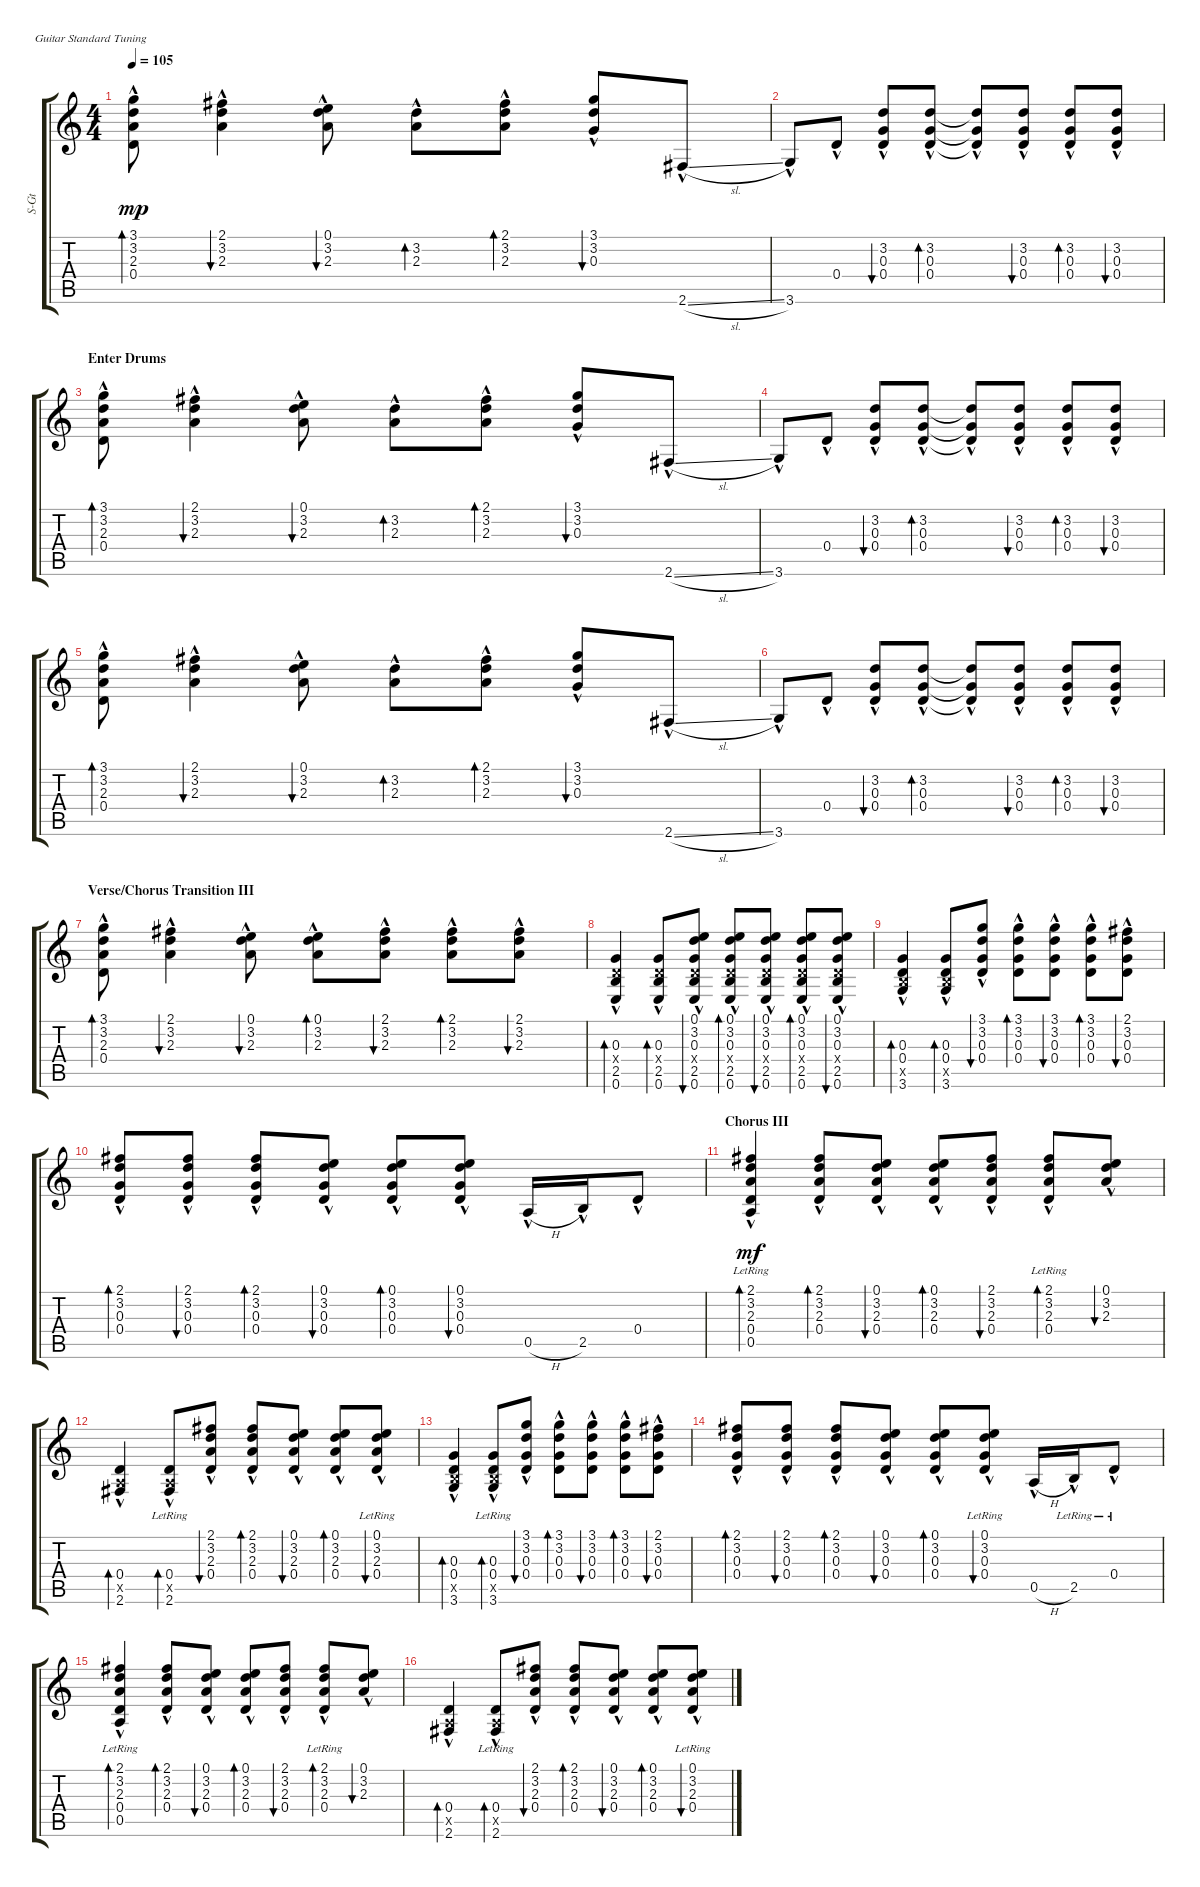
\defaultSystemsLayout 4
\otherSystemsTrackNameOrientation horizontal
\chordDiagramsInScore
\track ("Zakk Wylde Acoustic Rhythm" "S-Gt") {instrument acousticguitarsteel}
\staff {score tabs}
\tuning (E4 B3 G3 D3 A2 E2)
\ts (4 4)
\tempo 105
\clef g2
\ks c
(3.1{hac} 0.4{hac} 2.3{hac} 3.2{hac}).8{bd 116 dy mp} (2.1{hac} 3.2{hac} 2.3{hac}).4{bu 78} (0.1{hac} 2.3{hac} 3.2{hac}).8{bu 77} (3.2{hac} 2.3{hac}).8{bd 76} (2.1{hac} 2.3{hac} 3.2{hac}).8{bd 75} (3.1{hac} 3.2{hac} 0.3{hac}).8{bu 74} 2.6{sl hac}.8 |
3.6{hac}.8 0.4{hac}.8 (0.3{hac} 3.2{hac} 0.4{hac}).8{bu 56} (3.2{hac} 0.4{hac} 0.3{hac}).8{bd 53} (0.4{hac t} 0.3{hac t} 3.2{hac t}).8 (0.4{hac} 0.3{hac} 3.2{hac}).8{bu 55} (0.4{hac} 0.3{hac} 3.2{hac}).8{bd 52} (0.4{hac} 0.3{hac} 3.2{hac}).8{bu 54} |
\section ("" "Enter Drums")
(3.1{hac} 0.4{hac} 2.3{hac} 3.2{hac}).8{bd 116} (2.1{hac} 3.2{hac} 2.3{hac}).4{bu 78} (0.1{hac} 2.3{hac} 3.2{hac}).8{bu 77} (3.2{hac} 2.3{hac}).8{bd 76} (2.1{hac} 2.3{hac} 3.2{hac}).8{bd 75} (3.1{hac} 3.2{hac} 0.3{hac}).8{bu 74} 2.6{sl hac}.8 |
3.6{hac}.8 0.4{hac}.8 (0.3{hac} 3.2{hac} 0.4{hac}).8{bu 56} (3.2{hac} 0.4{hac} 0.3{hac}).8{bd 53} (0.4{hac t} 0.3{hac t} 3.2{hac t}).8 (0.4{hac} 0.3{hac} 3.2{hac}).8{bu 55} (0.4{hac} 0.3{hac} 3.2{hac}).8{bd 52} (0.4{hac} 0.3{hac} 3.2{hac}).8{bu 54} |
(3.1{hac} 0.4{hac} 2.3{hac} 3.2{hac}).8{bd 116} (2.1{hac} 3.2{hac} 2.3{hac}).4{bu 78} (0.1{hac} 2.3{hac} 3.2{hac}).8{bu 77} (3.2{hac} 2.3{hac}).8{bd 76} (2.1{hac} 2.3{hac} 3.2{hac}).8{bd 75} (3.1{hac} 3.2{hac} 0.3{hac}).8{bu 74} 2.6{sl hac}.8 |
3.6{hac}.8 0.4{hac}.8 (0.3{hac} 3.2{hac} 0.4{hac}).8{bu 56} (3.2{hac} 0.4{hac} 0.3{hac}).8{bd 53} (0.4{hac t} 0.3{hac t} 3.2{hac t}).8 (0.4{hac} 0.3{hac} 3.2{hac}).8{bu 55} (0.4{hac} 0.3{hac} 3.2{hac}).8{bd 52} (0.4{hac} 0.3{hac} 3.2{hac}).8{bu 54} |
\section ("" "Verse/Chorus Transition III")
(0.4{hac} 2.3{hac} 3.2{hac} 3.1{hac}).8{bd 67} (2.1{hac} 3.2{hac} 2.3{hac}).4{bu 115} (2.3{hac} 3.2{hac} 0.1{hac}).8{bu 67} (3.2{hac} 2.3{hac} 0.1{hac}).8{bd 66} (2.1{hac} 3.2{hac} 2.3{hac}).8{bu 65} (2.1{hac} 3.2{hac} 2.3{hac}).8{bd 65} (2.1{hac} 3.2{hac} 2.3{hac}).8{bu 65} |
(0.6{hac} 2.5{hac} 0.4{hac x} 0.3{hac}).4{bd 64} (2.5{hac} 0.4{hac x} 0.3{hac} 0.6{hac}).8{bd 63} (2.5{hac} 0.4{hac x} 0.3{hac} 0.6{hac} 3.2{hac} 0.1{hac}).8{bu 65} (0.1{hac} 3.2{hac} 0.3{hac} 2.5{hac} 0.4{hac x} 0.6{hac}).8{bd 62} (0.6{hac} 2.5{hac} 0.3{hac} 3.2{hac} 0.1{hac} 0.4{hac x}).8{bu 65} (0.6{hac} 2.5{hac} 0.3{hac} 3.2{hac} 0.1{hac} 0.4{hac x}).8{bd 61} (0.6{hac} 2.5{hac} 0.3{hac} 3.2{hac} 0.1{hac} 0.4{hac x}).8{bu 65} |
(3.6{hac} 2.5{hac x} 0.4{hac} 0.3{hac}).4{bd 64} (2.5{hac x} 0.4{hac} 0.3{hac} 3.6{hac}).8{bd 63} (0.3{hac} 3.2{hac} 3.1{hac} 0.4{hac}).8{bu 58} (3.1{hac} 3.2{hac} 0.3{hac} 0.4{hac}).8{bd 62} (0.3{hac} 3.2{hac} 3.1{hac} 0.4{hac}).8{bu 65} (0.3{hac} 3.2{hac} 3.1{hac} 0.4{hac}).8{bd 61} (0.3{hac} 3.2{hac} 2.1{hac} 0.4{hac}).8{bu 65} |
(0.3{hac} 3.2{hac} 2.1{hac} 0.4{hac}).8{bd 60} (2.1{hac} 0.3{hac} 3.2{hac} 0.4{hac}).8{bu 58} (2.1{hac} 0.3{hac} 3.2{hac} 0.4{hac}).8{bd 59} (0.1{hac} 3.2{hac} 0.3{hac} 0.4{hac}).8{bu 58} (0.1{hac} 3.2{hac} 0.3{hac} 0.4{hac}).8{bd 58} (0.1{hac} 3.2{hac} 0.3{hac} 0.4{hac}).8{bu 58} 0.5{h hac}.16 2.5{hac}.16 0.4{hac}.8 |
\section ("" "Chorus III")
(0.4{hac} 2.3{hac} 3.2{hac} 2.1{hac} 0.5{lr}).4{bd 56 dy mf} (0.4{hac} 2.3{hac} 3.2{hac} 2.1{hac}).8{bd 52} (0.1{hac} 3.2{hac} 2.3{hac} 0.4{hac}).8{bu 53} (0.4{hac} 2.3{hac} 3.2{hac} 0.1{hac}).8{bd 51} (2.1{hac} 3.2{hac} 2.3{hac} 0.4{hac}).8{bu 54} (2.1{hac} 3.2{hac} 2.3{hac} 0.4{hac lr}).8{bd 51} (0.1{hac} 3.2{hac} 2.3{hac}).8{bu 55} |
(0.4{hac} 2.6{hac} 0.5{hac x}).4{bd 56} (0.4{hac} 0.5{hac x} 2.6{hac lr}).8{bd 52} (2.1{hac} 3.2{hac} 2.3{hac} 0.4{hac}).8{bu 53} (0.4{hac} 2.3{hac} 3.2{hac} 2.1{hac}).8{bd 51} (0.1{hac} 3.2{hac} 2.3{hac} 0.4{hac}).8{bu 54} (0.1{hac} 3.2{hac} 2.3{hac} 0.4{hac}).8{bd 51} (0.1{hac lr} 3.2{hac lr} 2.3{hac} 0.4{hac}).8{bu 55} |
(3.6{hac} 2.5{hac x} 0.4{hac} 0.3{hac}).4{bd 64} (2.5{hac x} 0.4{hac} 0.3{hac} 3.6{hac lr}).8{bd 63} (0.3{hac} 3.2{hac} 3.1{hac} 0.4{hac}).8{bu 58} (3.1{hac} 3.2{hac} 0.3{hac} 0.4{hac}).8{bd 62} (0.3{hac} 3.2{hac} 3.1{hac} 0.4{hac}).8{bu 65} (0.3{hac} 3.2{hac} 3.1{hac} 0.4{hac}).8{bd 61} (0.3{hac} 3.2{hac} 2.1{hac} 0.4{hac}).8{bu 65} |
(0.3{hac} 3.2{hac} 2.1{hac} 0.4{hac}).8{bd 60} (2.1{hac} 0.3{hac} 3.2{hac} 0.4{hac}).8{bu 58} (2.1{hac} 0.3{hac} 3.2{hac} 0.4{hac}).8{bd 59} (0.1{hac} 3.2{hac} 0.3{hac} 0.4{hac}).8{bu 58} (0.1{hac} 3.2{hac} 0.3{hac} 0.4{hac}).8{bd 58} (0.1{hac lr} 3.2{hac lr} 0.3{hac lr} 0.4{hac lr}).8{bu 58} 0.5{h hac}.16 2.5{hac lr}.16 0.4{hac lr}.8 |
(0.4{hac} 2.3{hac} 3.2{hac} 2.1{hac} 0.5{lr}).4{bd 56} (0.4{hac} 2.3{hac} 3.2{hac} 2.1{hac}).8{bd 52} (0.1{hac} 3.2{hac} 2.3{hac} 0.4{hac}).8{bu 53} (0.4{hac} 2.3{hac} 3.2{hac} 0.1{hac}).8{bd 51} (2.1{hac} 3.2{hac} 2.3{hac} 0.4{hac}).8{bu 54} (2.1{hac} 3.2{hac} 2.3{hac} 0.4{hac lr}).8{bd 51} (0.1{hac} 3.2{hac} 2.3{hac}).8{bu 55} |
(0.4{hac} 2.6{hac} 0.5{hac x}).4{bd 56} (0.4{hac} 0.5{hac x} 2.6{hac lr}).8{bd 52} (2.1{hac} 3.2{hac} 2.3{hac} 0.4{hac}).8{bu 53} (0.4{hac} 2.3{hac} 3.2{hac} 2.1{hac}).8{bd 51} (0.1{hac} 3.2{hac} 2.3{hac} 0.4{hac}).8{bu 54} (0.1{hac} 3.2{hac} 2.3{hac} 0.4{hac}).8{bd 51} (0.1{hac lr} 3.2{hac lr} 2.3{hac} 0.4{hac}).8{bu 55}
